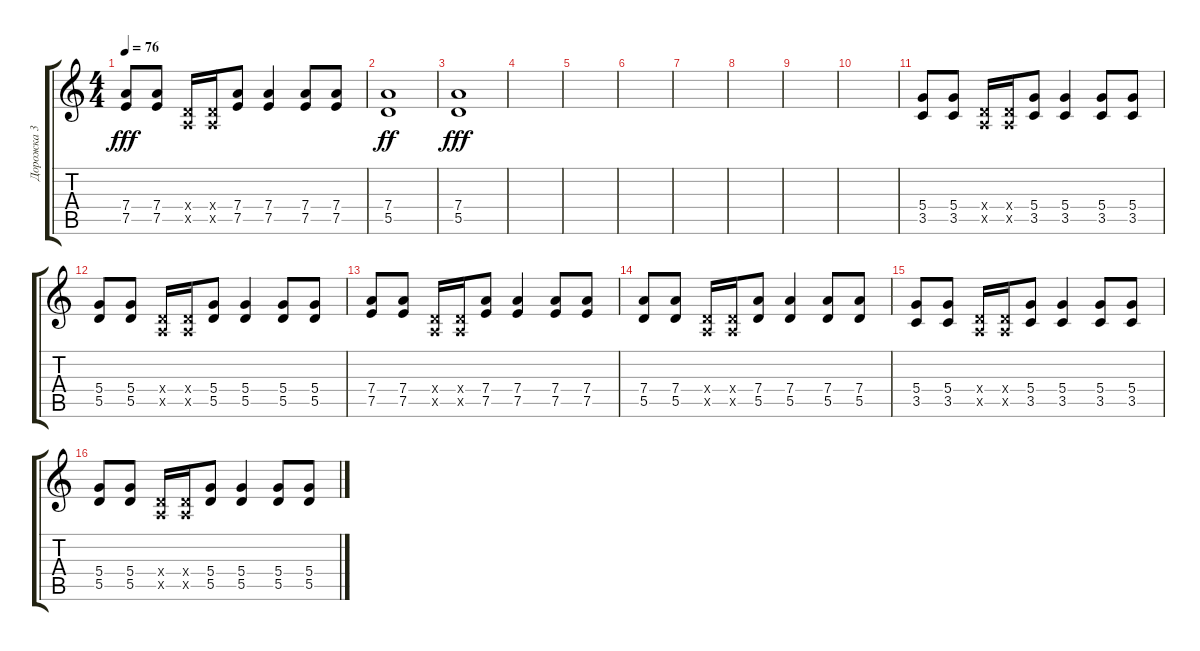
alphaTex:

\track ("Дорожка 3" "Дорожка 3") {instrument overdrivenguitar}
\staff {score tabs}
\tuning (E4 B3 G3 D3 A2 E2) {hide}
\ts (4 4)
\tempo 76
\clef g2
\ks c
(7.4 7.5).8{dy fff} (7.4 7.5).8 (0.4{x} 0.5{x}).16 (0.4{x} 0.5{x}).16 (7.4 7.5).8 (7.4 7.5).4 (7.4 7.5).8 (7.4 7.5).8 |
(7.4 5.5).1{dy ff} |
(7.4 5.5).1{dy fff} |
|
|
|
|
|
|
|
(5.4 3.5).8 (5.4 3.5).8 (0.4{x} 0.5{x}).16 (0.4{x} 0.5{x}).16 (5.4 3.5).8 (5.4 3.5).4 (5.4 3.5).8 (5.4 3.5).8 |
(5.4 5.5).8 (5.4 5.5).8 (0.4{x} 0.5{x}).16 (0.4{x} 0.5{x}).16 (5.4 5.5).8 (5.4 5.5).4 (5.4 5.5).8 (5.4 5.5).8 |
(7.4 7.5).8 (7.4 7.5).8 (0.4{x} 0.5{x}).16 (0.4{x} 0.5{x}).16 (7.4 7.5).8 (7.4 7.5).4 (7.4 7.5).8 (7.4 7.5).8 |
(7.4 5.5).8 (7.4 5.5).8 (0.4{x} 0.5{x}).16 (0.4{x} 0.5{x}).16 (7.4 5.5).8 (7.4 5.5).4 (7.4 5.5).8 (7.4 5.5).8 |
(5.4 3.5).8 (5.4 3.5).8 (0.4{x} 0.5{x}).16 (0.4{x} 0.5{x}).16 (5.4 3.5).8 (5.4 3.5).4 (5.4 3.5).8 (5.4 3.5).8 |
(5.4 5.5).8 (5.4 5.5).8 (0.4{x} 0.5{x}).16 (0.4{x} 0.5{x}).16 (5.4 5.5).8 (5.4 5.5).4 (5.4 5.5).8 (5.4 5.5).8
